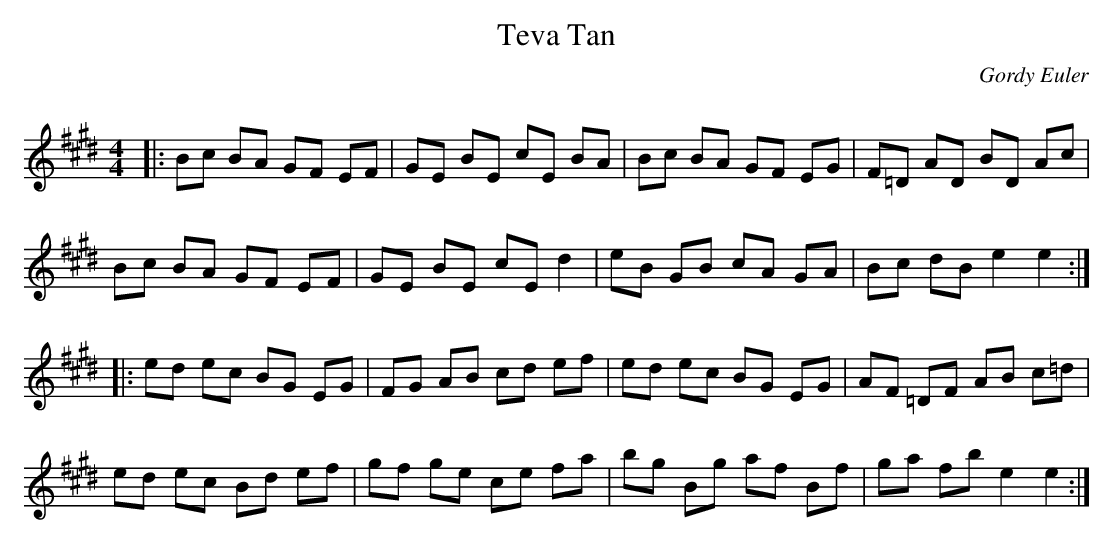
X:1
T: Teva Tan
C:Gordy Euler
Q: 232
K:E
M:4/4
L:1/8
|:Bc BA GF EF|GE BE cE BA|Bc BA GF EG|F=D AD BD Ac|
Bc BA GF EF|GE BE cE d2|eB GB cA GA|Bc dB e2 e2:|
|:ed ec BG EG|FG AB cd ef|ed ec BG EG|AF =DF AB c=d|
ed ec Bd ef|gf ge ce fa|bg Bg af Bf|ga fb e2 e2:|
